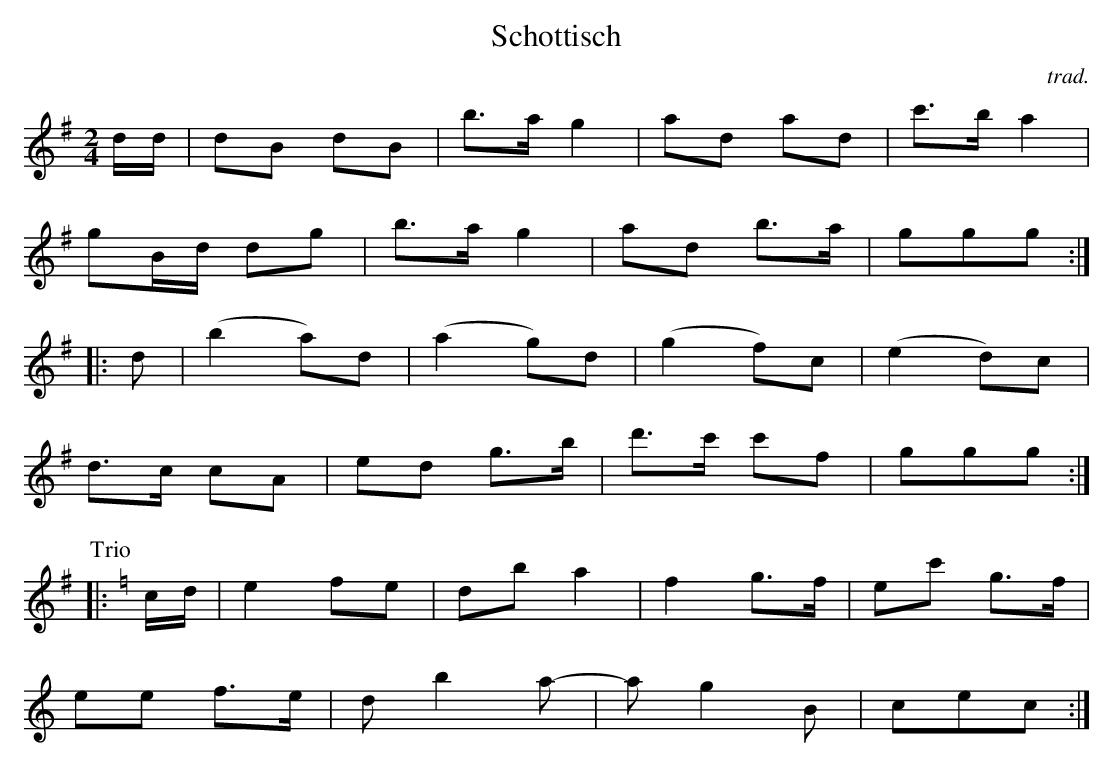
X:1
T:Schottisch
M:2/4
L:1/16
C:trad.
K:G
dd|d2B2 d2B2|b3a g4|a2d2 a2d2|c'3ba4|
g2Bd d2g2|b3ag4|a2d2 b3a|g2g2g2:|
|:d2|(b4a2)d2|(a4g2)d2|(g4f2)c2|(e4d2)c2|
d3c c2A2|e2d2 g3b|d'3c' c'2f2|g2g2g2:|
P:Trio
K:C
|:cd|e4f2e2|d2b2a4|f4g3f|e2c'2 g3f|
e2e2 f3e|d2b4a2-|a2g4B2|c2e2c2:|]
